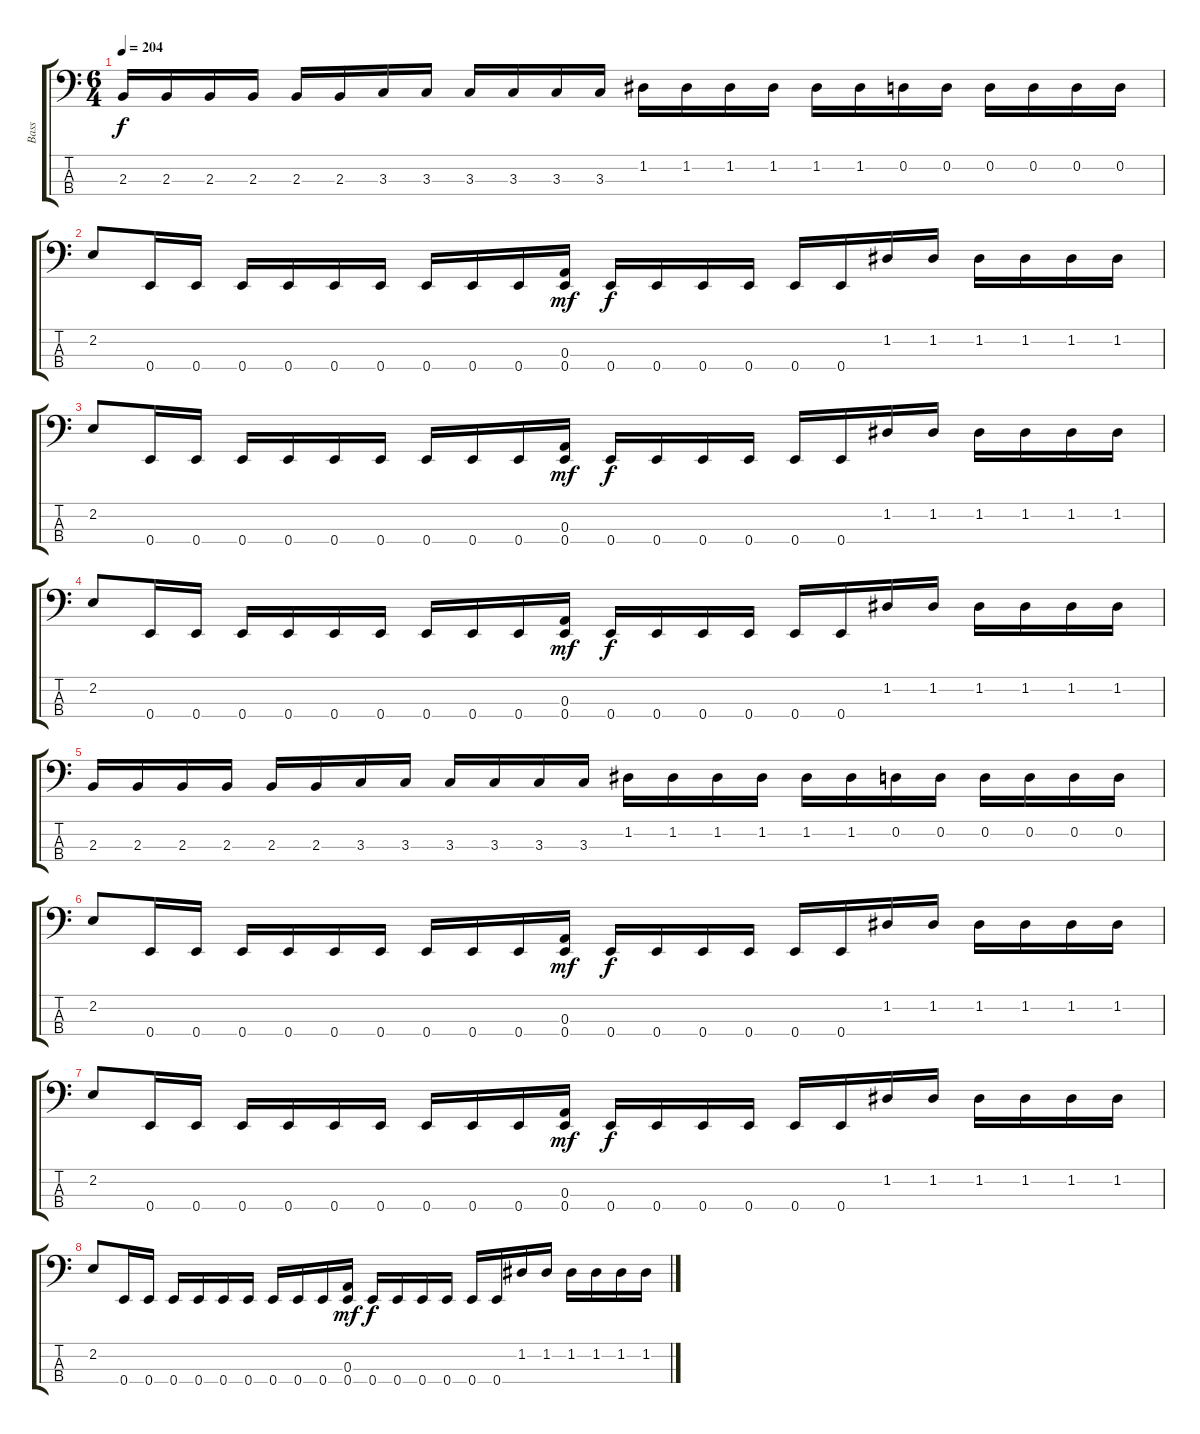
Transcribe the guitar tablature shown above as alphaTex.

\track ("Bass" "Bass") {instrument acousticguitarnylon}
\staff {score tabs}
\tuning (G2 D2 A1 E1) {hide}
\ts (6 4)
\tempo 204
\clef f4
\ks c
2.3.16{dy f} 2.3.16 2.3.16 2.3.16 2.3.16 2.3.16 3.3.16 3.3.16 3.3.16 3.3.16 3.3.16 3.3.16 1.2.16 1.2.16 1.2.16 1.2.16 1.2.16 1.2.16 0.2.16 0.2.16 0.2.16 0.2.16 0.2.16 0.2.16 |
2.2.8 0.4.16 0.4.16 0.4.16 0.4.16 0.4.16 0.4.16 0.4.16 0.4.16 0.4.16 (0.3 0.4).16{dy mf} 0.4.16{dy f} 0.4.16 0.4.16 0.4.16 0.4.16 0.4.16 1.2.16 1.2.16 1.2.16 1.2.16 1.2.16 1.2.16 |
2.2.8 0.4.16 0.4.16 0.4.16 0.4.16 0.4.16 0.4.16 0.4.16 0.4.16 0.4.16 (0.3 0.4).16{dy mf} 0.4.16{dy f} 0.4.16 0.4.16 0.4.16 0.4.16 0.4.16 1.2.16 1.2.16 1.2.16 1.2.16 1.2.16 1.2.16 |
2.2.8 0.4.16 0.4.16 0.4.16 0.4.16 0.4.16 0.4.16 0.4.16 0.4.16 0.4.16 (0.3 0.4).16{dy mf} 0.4.16{dy f} 0.4.16 0.4.16 0.4.16 0.4.16 0.4.16 1.2.16 1.2.16 1.2.16 1.2.16 1.2.16 1.2.16 |
2.3.16 2.3.16 2.3.16 2.3.16 2.3.16 2.3.16 3.3.16 3.3.16 3.3.16 3.3.16 3.3.16 3.3.16 1.2.16 1.2.16 1.2.16 1.2.16 1.2.16 1.2.16 0.2.16 0.2.16 0.2.16 0.2.16 0.2.16 0.2.16 |
2.2.8 0.4.16 0.4.16 0.4.16 0.4.16 0.4.16 0.4.16 0.4.16 0.4.16 0.4.16 (0.3 0.4).16{dy mf} 0.4.16{dy f} 0.4.16 0.4.16 0.4.16 0.4.16 0.4.16 1.2.16 1.2.16 1.2.16 1.2.16 1.2.16 1.2.16 |
2.2.8 0.4.16 0.4.16 0.4.16 0.4.16 0.4.16 0.4.16 0.4.16 0.4.16 0.4.16 (0.3 0.4).16{dy mf} 0.4.16{dy f} 0.4.16 0.4.16 0.4.16 0.4.16 0.4.16 1.2.16 1.2.16 1.2.16 1.2.16 1.2.16 1.2.16 |
2.2.8 0.4.16 0.4.16 0.4.16 0.4.16 0.4.16 0.4.16 0.4.16 0.4.16 0.4.16 (0.3 0.4).16{dy mf} 0.4.16{dy f} 0.4.16 0.4.16 0.4.16 0.4.16 0.4.16 1.2.16 1.2.16 1.2.16 1.2.16 1.2.16 1.2.16
